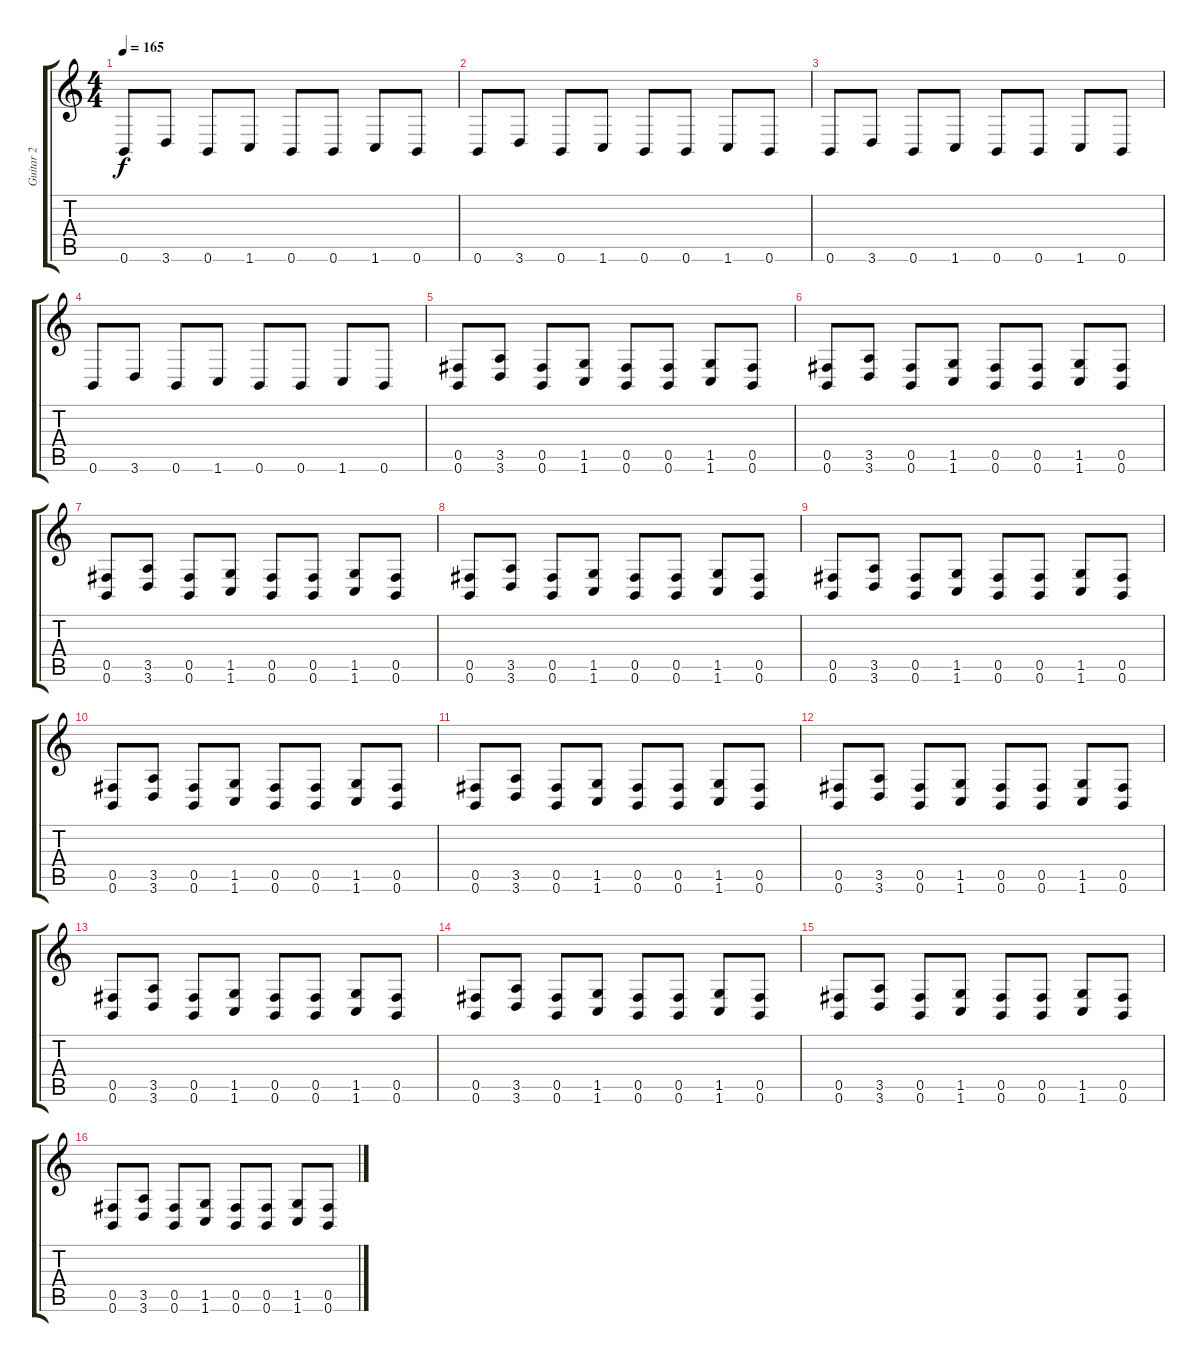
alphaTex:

\track ("Guitar 2" "Guitar 2") {instrument distortionguitar}
\staff {score tabs}
\tuning (Db4 Ab3 E3 B2 Gb2 B1) {hide}
\ts (4 4)
\tempo 165
\clef g2
\ks c
0.6.8{dy f} 3.6.8 0.6.8 1.6.8 0.6.8 0.6.8 1.6.8 0.6.8 |
0.6.8 3.6.8 0.6.8 1.6.8 0.6.8 0.6.8 1.6.8 0.6.8 |
0.6.8 3.6.8 0.6.8 1.6.8 0.6.8 0.6.8 1.6.8 0.6.8 |
0.6.8 3.6.8 0.6.8 1.6.8 0.6.8 0.6.8 1.6.8 0.6.8 |
(0.5 0.6).8 (3.5 3.6).8 (0.5 0.6).8 (1.5 1.6).8 (0.5 0.6).8 (0.5 0.6).8 (1.5 1.6).8 (0.5 0.6).8 |
(0.5 0.6).8 (3.5 3.6).8 (0.5 0.6).8 (1.5 1.6).8 (0.5 0.6).8 (0.5 0.6).8 (1.5 1.6).8 (0.5 0.6).8 |
(0.5 0.6).8 (3.5 3.6).8 (0.5 0.6).8 (1.5 1.6).8 (0.5 0.6).8 (0.5 0.6).8 (1.5 1.6).8 (0.5 0.6).8 |
(0.5 0.6).8 (3.5 3.6).8 (0.5 0.6).8 (1.5 1.6).8 (0.5 0.6).8 (0.5 0.6).8 (1.5 1.6).8 (0.5 0.6).8 |
(0.5 0.6).8 (3.5 3.6).8 (0.5 0.6).8 (1.5 1.6).8 (0.5 0.6).8 (0.5 0.6).8 (1.5 1.6).8 (0.5 0.6).8 |
(0.5 0.6).8 (3.5 3.6).8 (0.5 0.6).8 (1.5 1.6).8 (0.5 0.6).8 (0.5 0.6).8 (1.5 1.6).8 (0.5 0.6).8 |
(0.5 0.6).8 (3.5 3.6).8 (0.5 0.6).8 (1.5 1.6).8 (0.5 0.6).8 (0.5 0.6).8 (1.5 1.6).8 (0.5 0.6).8 |
(0.5 0.6).8 (3.5 3.6).8 (0.5 0.6).8 (1.5 1.6).8 (0.5 0.6).8 (0.5 0.6).8 (1.5 1.6).8 (0.5 0.6).8 |
(0.5 0.6).8 (3.5 3.6).8 (0.5 0.6).8 (1.5 1.6).8 (0.5 0.6).8 (0.5 0.6).8 (1.5 1.6).8 (0.5 0.6).8 |
(0.5 0.6).8 (3.5 3.6).8 (0.5 0.6).8 (1.5 1.6).8 (0.5 0.6).8 (0.5 0.6).8 (1.5 1.6).8 (0.5 0.6).8 |
(0.5 0.6).8 (3.5 3.6).8 (0.5 0.6).8 (1.5 1.6).8 (0.5 0.6).8 (0.5 0.6).8 (1.5 1.6).8 (0.5 0.6).8 |
(0.5 0.6).8 (3.5 3.6).8 (0.5 0.6).8 (1.5 1.6).8 (0.5 0.6).8 (0.5 0.6).8 (1.5 1.6).8 (0.5 0.6).8
